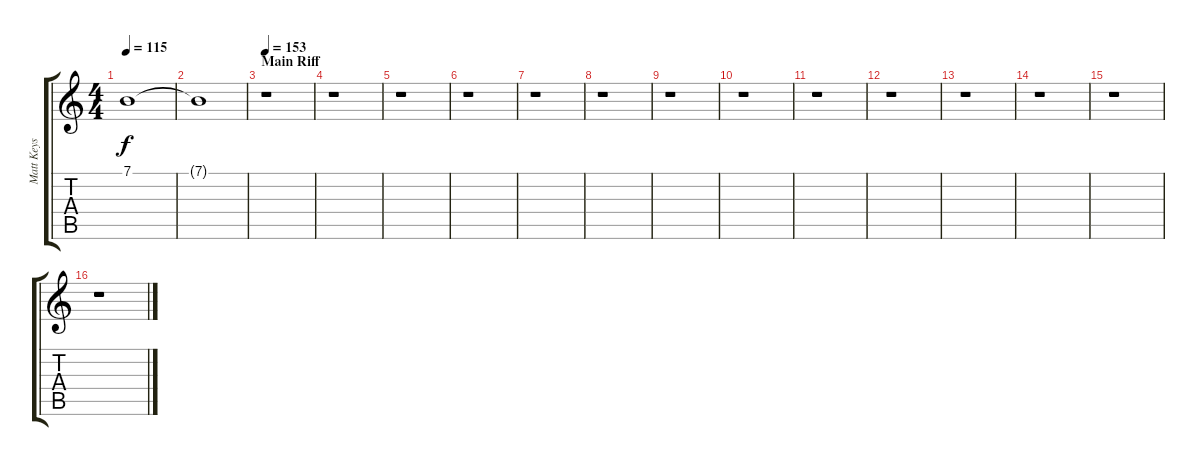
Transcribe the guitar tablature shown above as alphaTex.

\track ("Matt Keys (Left)" "Matt Keys ") {instrument electricpiano1}
\staff {score tabs}
\tuning (E4 B3 G3 D3 A2 E2) {hide}
\ts (4 4)
\tempo 115
\clef g2
\ks c
7.1{t}.1{dy f} |
7.1{t}.1 |
\section ("" "Main Riff")
\tempo 153
r.1 |
r.1 |
r.1 |
r.1 |
r.1 |
r.1 |
r.1 |
r.1 |
r.1 |
r.1 |
r.1 |
r.1 |
r.1 |
r.1
